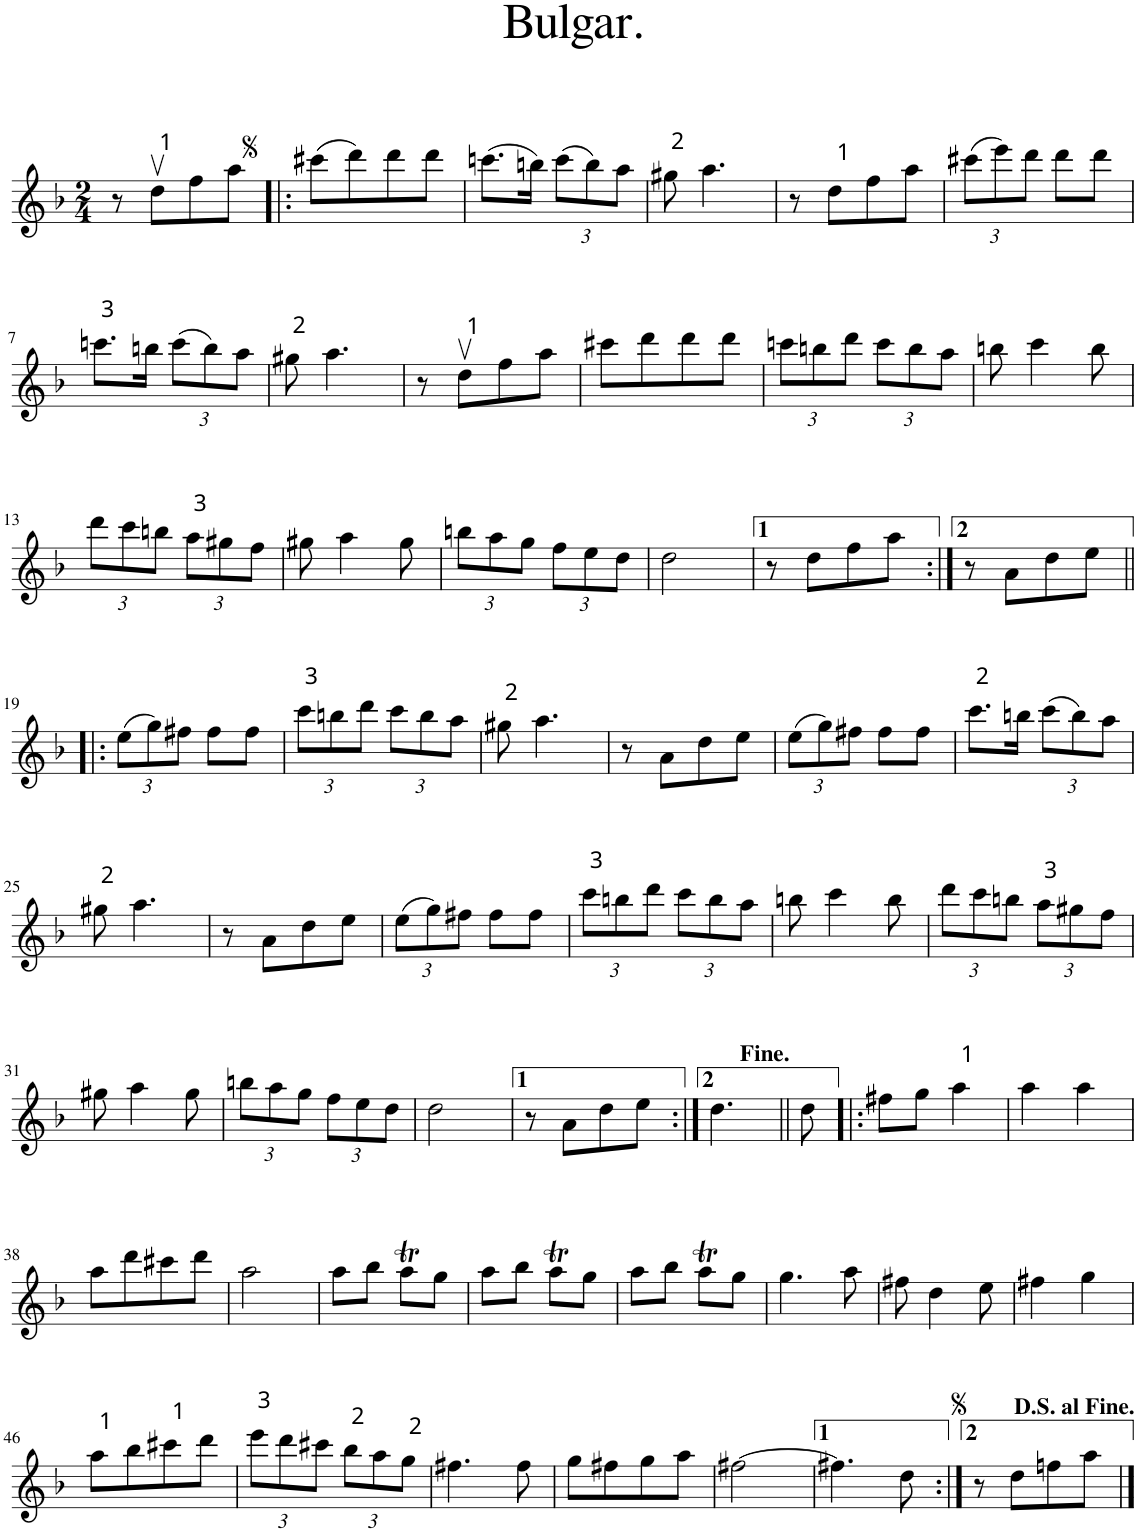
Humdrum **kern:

**kern
*part1
*staff1
*I"Piano
*I'Pno.
*clefG2
*k[b-]
*d:
*M2/4
=1
8r
8ddv\L
8ff\
8aa\J
=2!|:
(8ccc#X\L
8ddd\)
8ddd\
8ddd\J
=3
(8.cccn\L
16bbn\Jk)
*Xbrackettup
(12ccc\L
12bb\)
12aa\J
=4
8gg#X\
4.aa\
=5
8r
8dd\L
8ff\
8aa\J
=6
(12ccc#X\L
12eee\)
12ddd\J
8ddd\L
8ddd\J
!!LO:LB:g=z
=7
8.cccn\L
16bbn\Jk
(12ccc\L
12bb\)
12aa\J
=8
8gg#X\
4.aa\
=9
8r
8ddv\L
8ff\
8aa\J
=10
8ccc#X\L
8ddd\
8ddd\
8ddd\J
=11
12cccn\L
12bbn\
12ddd\J
12ccc\L
12bb\
12aa\J
=12
8bbn\
4ccc\
8bb\
!!LO:LB:g=z
=13
12ddd\L
12ccc\
12bbn\J
12aa\L
12gg#X\
12ff\J
=14
8gg#X\
4aa\
8gg#\
=15
12bbn\L
12aa\
12gg\J
12ff\L
12ee\
12dd\J
=16
2dd\
=17
8r
8dd\L
8ff\
8aa\J
=18:|!
8r
8a\L
8dd\
8ee\J
!!LO:LB:g=z
=19!|:
(12ee\L
12gg\)
12ff#X\J
8ff#\L
8ff#\J
=20
12ccc\L
12bbn\
12ddd\J
12ccc\L
12bb\
12aa\J
=21
8gg#X\
4.aa\
=22
8r
8a\L
8dd\
8ee\J
=23
(12ee\L
12gg\)
12ff#X\J
8ff#\L
8ff#\J
=24
8.ccc\L
16bbn\Jk
(12ccc\L
12bb\)
12aa\J
!!LO:LB:g=z
=25
8gg#X\
4.aa\
=26
8r
8a\L
8dd\
8ee\J
=27
(12ee\L
12gg\)
12ff#X\J
8ff#\L
8ff#\J
=28
12ccc\L
12bbn\
12ddd\J
12ccc\L
12bb\
12aa\J
=29
8bbn\
4ccc\
8bb\
=30
12ddd\L
12ccc\
12bbn\J
12aa\L
12gg#X\
12ff\J
!!LO:LB:g=z
=31
8gg#X\
4aa\
8gg#\
=32
12bbn\L
12aa\
12gg\J
12ff\L
12ee\
12dd\J
=33
2dd\
=34
8r
8a\L
8dd\
8ee\J
=35:|!
4.dd\
=35X1||
8dd\
=36!|:
8ff#X\L
8gg\J
4aa\
=37
4aa\
4aa\
!!LO:LB:g=z
=38
8aa\L
8ddd\
8ccc#X\
8ddd\J
=39
2aa\
=40
8aa\L
8bb-\J
8aat\L
8gg\J
=41
8aa\L
8bb-\J
8aat\L
8gg\J
=42
8aa\L
8bb-\J
8aat\L
8gg\J
=43
4.gg\
8aa\
=44
8ff#X\
4dd\
8ee\
=45
4ff#X\
4gg\
!!LO:LB:g=z
=46
8aa\L
8bb-\
8ccc#X\
8ddd\J
=47
12eee\L
12ddd\
12ccc#X\J
12bb-\L
12aa\
12gg\J
=48
4.ff#X\
8ff#\
=49
8gg\L
8ff#X\
8gg\
8aa\J
=50
[2ff#X\
=51
4.ff#X\]
8dd\
=52:|!
8r
8dd\L
8ffn\
8aa\J
==
*-
